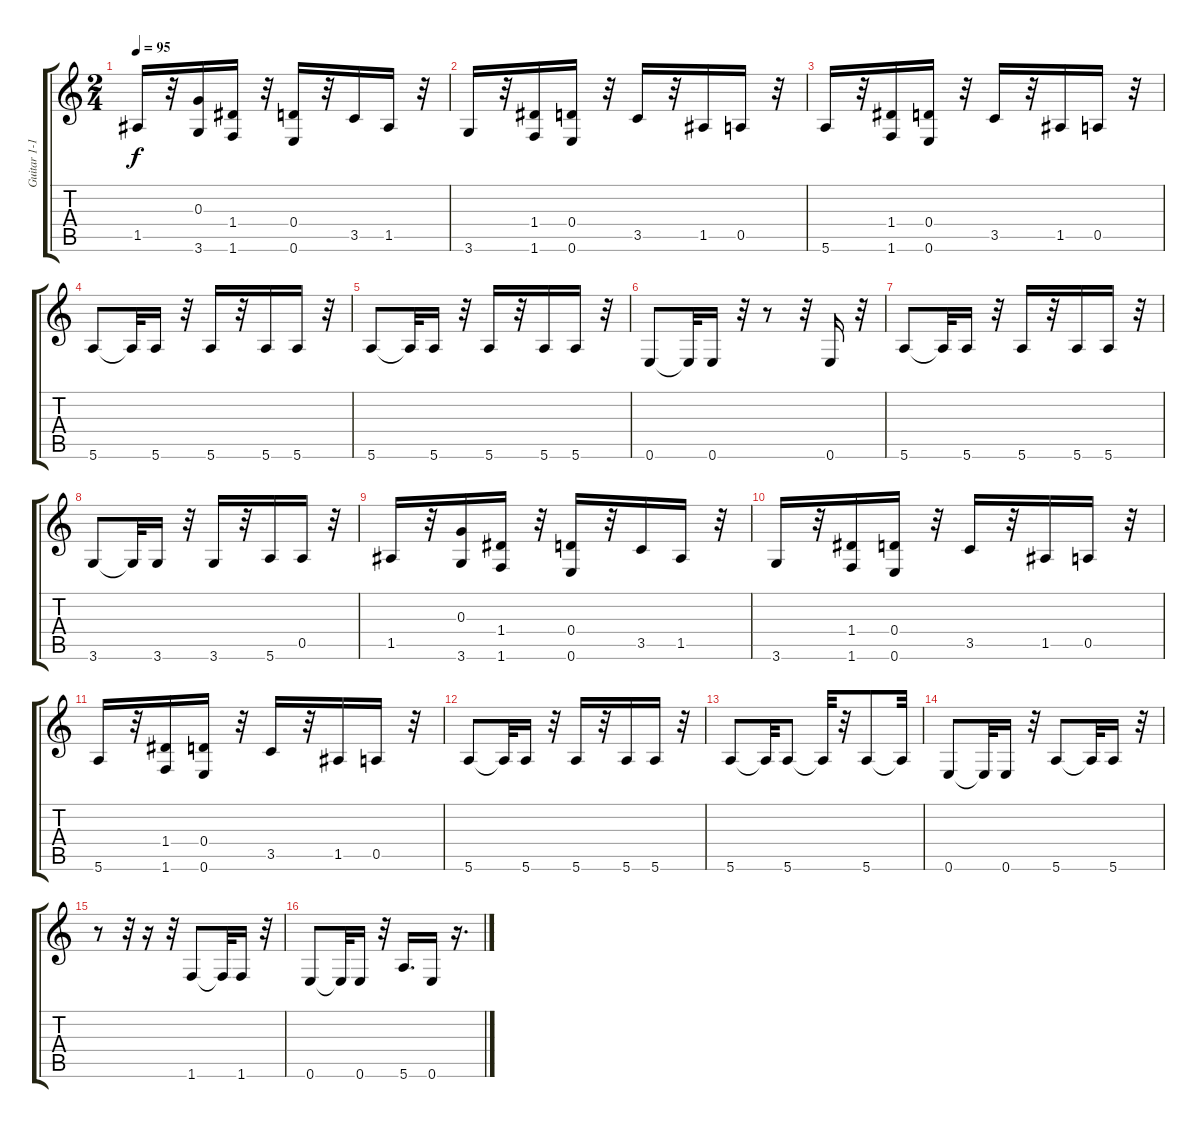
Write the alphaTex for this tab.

\track ("Guitar 1-1" "Guitar 1-1") {instrument acousticguitarsteel}
\staff {score tabs}
\tuning (E4 B3 G3 D3 A2 E2) {hide}
\ts (2 4)
\tempo 95
\clef g2
\ks c
1.5.16{dy f} r.32 (0.3 3.6).16 (1.4 1.6).16 r.32 (0.4 0.6).16 r.32 3.5.16 1.5.16 r.32 |
3.6.16 r.32 (1.4 1.6).16 (0.4 0.6).16 r.32 3.5.16 r.32 1.5.16 0.5.16 r.32 |
5.6.16 r.32 (1.4 1.6).16 (0.4 0.6).16 r.32 3.5.16 r.32 1.5.16 0.5.16 r.32 |
5.6.8 5.6{t}.32 5.6.16 r.32 5.6.16 r.32 5.6.16 5.6.16 r.32 |
5.6.8 5.6{t}.32 5.6.16 r.32 5.6.16 r.32 5.6.16 5.6.16 r.32 |
0.6.8 0.6{t}.32 0.6.16 r.32 r.8 r.32 0.6.16 r.32 |
5.6.8 5.6{t}.32 5.6.16 r.32 5.6.16 r.32 5.6.16 5.6.16 r.32 |
3.6.8 3.6{t}.32 3.6.16 r.32 3.6.16 r.32 5.6.16 0.5.16 r.32 |
1.5.16 r.32 (0.3 3.6).16 (1.4 1.6).16 r.32 (0.4 0.6).16 r.32 3.5.16 1.5.16 r.32 |
3.6.16 r.32 (1.4 1.6).16 (0.4 0.6).16 r.32 3.5.16 r.32 1.5.16 0.5.16 r.32 |
5.6.16 r.32 (1.4 1.6).16 (0.4 0.6).16 r.32 3.5.16 r.32 1.5.16 0.5.16 r.32 |
5.6.8 5.6{t}.32 5.6.16 r.32 5.6.16 r.32 5.6.16 5.6.16 r.32 |
5.6.8 5.6{t}.32 5.6.8 5.6{t}.32 r.32 5.6.8 5.6{t}.32 |
0.6.8 0.6{t}.32 0.6.16 r.32 5.6.8 5.6{t}.32 5.6.16 r.32 |
r.8 r.32 r.16 r.32 1.6.8 1.6{t}.32 1.6.16 r.32 |
0.6.8 0.6{t}.32 0.6.16 r.32 5.6.16{d} 0.6.16 r.16{d}
